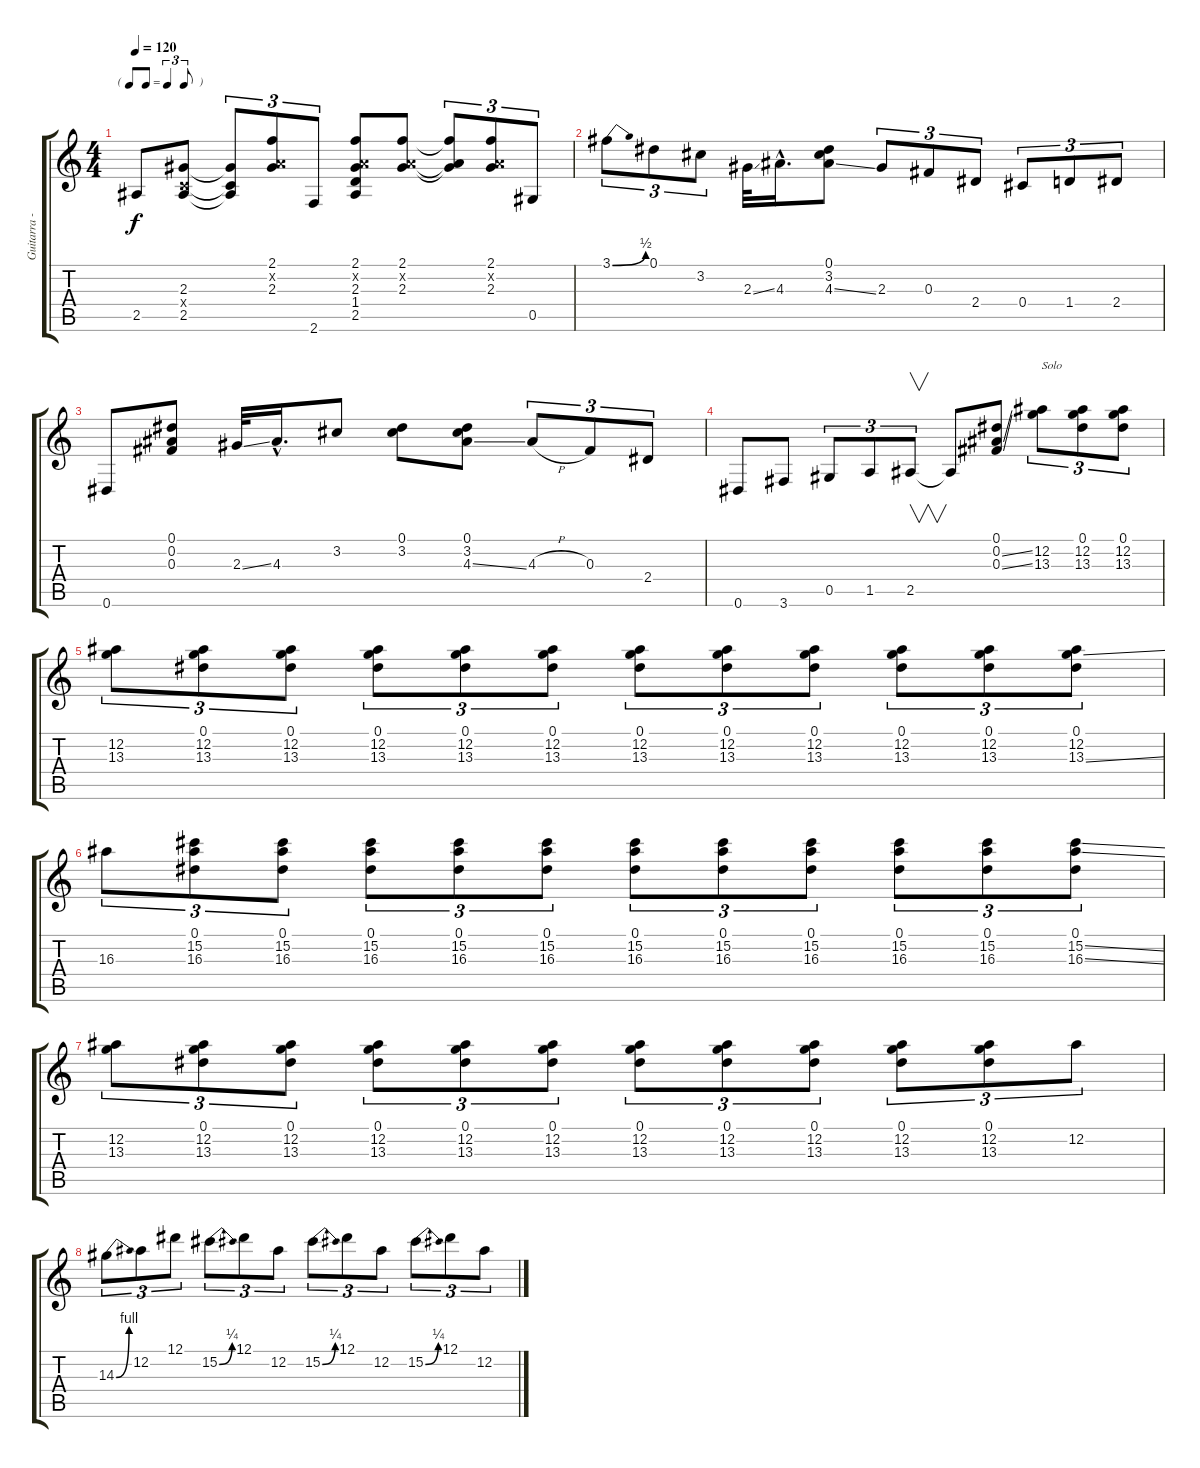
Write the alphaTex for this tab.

\track ("Guitarra - SRV" "Guitarra -") {instrument overdrivenguitar}
\staff {score tabs}
\tuning (Eb4 Bb3 Gb3 Db3 Ab2 Eb2) {hide}
\ts (4 4)
\tf triplet8th
\tempo 120
\clef g2
\ks c
2.5.8{dy f} (2.3 -1.4{x} 2.5).8 (2.3{t} -1.4{t} 2.5{t}).8{tu (3 2)} (2.1 -1.2{x} 2.3).8{tu (3 2)} 2.6.8{tu (3 2)} (2.1 -1.2{x} 2.3 1.4 2.5).8 (2.1 -1.2{x} 2.3).8 (2.1{t} -1.2{t} 2.3{t}).8{tu (3 2)} (2.1 -1.2{x} 2.3).8{tu (3 2)} 0.5.8{tu (3 2)} |
3.1{be (bend 0 0 60 2)}.8{tu (3 2)} 0.1.8{tu (3 2)} 3.2.8{tu (3 2)} 2.3{ss}.32 4.3{hac}.16{d} (0.1 3.2 4.3{ss}).8 2.3.8{tu (3 2)} 0.3.8{tu (3 2)} 2.4.8{tu (3 2)} 0.4.8{tu (3 2)} 1.4.8{tu (3 2)} 2.4.8{tu (3 2)} |
0.6.8 (0.1 0.2 0.3).8 2.3{ss}.32 4.3{hac}.16{d} 3.2.8 (0.1 3.2).8 (0.1 3.2 4.3{ss}).8 4.3{h}.8{tu (3 2)} 0.3.8{tu (3 2)} 2.4.8{tu (3 2)} |
0.6.8 3.6.8 0.5.8{tu (3 2)} 1.5.8{tu (3 2)} 2.5.8{v tu (3 2)} 2.5{t}.8 (0.1 0.2{ss} 0.3{ss}).8 (12.2 13.3).8{tu (3 2) txt "Solo"} (0.1 12.2 13.3).8{tu (3 2)} (0.1 12.2 13.3).8{tu (3 2)} |
(12.2 13.3).8{tu (3 2)} (0.1 12.2 13.3).8{tu (3 2)} (0.1 12.2 13.3).8{tu (3 2)} (0.1 12.2 13.3).8{tu (3 2)} (0.1 12.2 13.3).8{tu (3 2)} (0.1 12.2 13.3).8{tu (3 2)} (0.1 12.2 13.3).8{tu (3 2)} (0.1 12.2 13.3).8{tu (3 2)} (0.1 12.2 13.3).8{tu (3 2)} (0.1 12.2 13.3).8{tu (3 2)} (0.1 12.2 13.3).8{tu (3 2)} (0.1 12.2 13.3{ss}).8{tu (3 2)} |
16.3.8{tu (3 2)} (0.1 15.2 16.3).8{tu (3 2)} (0.1 15.2 16.3).8{tu (3 2)} (0.1 15.2 16.3).8{tu (3 2)} (0.1 15.2 16.3).8{tu (3 2)} (0.1 15.2 16.3).8{tu (3 2)} (0.1 15.2 16.3).8{tu (3 2)} (0.1 15.2 16.3).8{tu (3 2)} (0.1 15.2 16.3).8{tu (3 2)} (0.1 15.2 16.3).8{tu (3 2)} (0.1 15.2 16.3).8{tu (3 2)} (0.1 15.2{ss} 16.3{ss}).8{tu (3 2)} |
(12.2 13.3).8{tu (3 2)} (0.1 12.2 13.3).8{tu (3 2)} (0.1 12.2 13.3).8{tu (3 2)} (0.1 12.2 13.3).8{tu (3 2)} (0.1 12.2 13.3).8{tu (3 2)} (0.1 12.2 13.3).8{tu (3 2)} (0.1 12.2 13.3).8{tu (3 2)} (0.1 12.2 13.3).8{tu (3 2)} (0.1 12.2 13.3).8{tu (3 2)} (0.1 12.2 13.3).8{tu (3 2)} (0.1 12.2 13.3).8{tu (3 2)} 12.2.8{tu (3 2)} |
14.3{be (bend 0 0 60 4)}.8{tu (3 2)} 12.2.8{tu (3 2)} 12.1.8{tu (3 2)} 15.2{be (bend 0 0 60 1)}.8{tu (3 2)} 12.1.8{tu (3 2)} 12.2.8{tu (3 2)} 15.2{be (bend 0 0 60 1)}.8{tu (3 2)} 12.1.8{tu (3 2)} 12.2.8{tu (3 2)} 15.2{be (bend 0 0 60 1)}.8{tu (3 2)} 12.1.8{tu (3 2)} 12.2.8{tu (3 2)}
